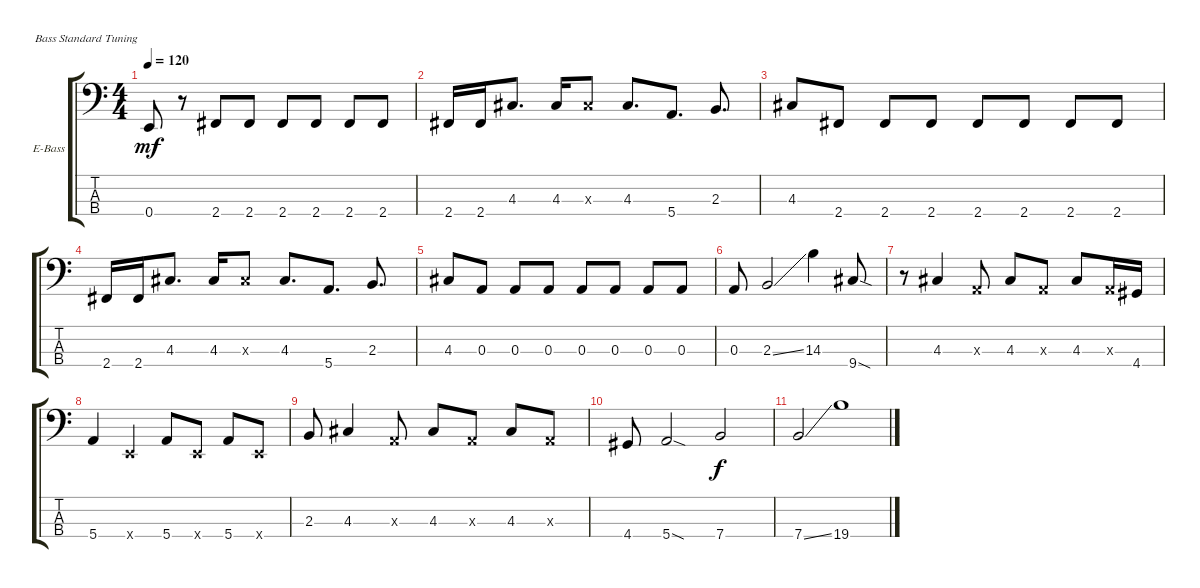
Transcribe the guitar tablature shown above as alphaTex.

\defaultSystemsLayout 4
\bracketExtendMode groupsimilarinstruments
\firstSystemTrackNameOrientation horizontal
\otherSystemsTrackNameOrientation horizontal
\track ("Лена" "E-Bass") {instrument electricbassfinger}
\staff {score tabs}
\tuning (G2 D2 A1 E1)
\ts (4 4)
\tempo 120
\clef f4
\ks c
0.4.8{dy mf} r.8 2.4.8 2.4.8 2.4.8 2.4.8 2.4.8 2.4.8 |
2.4.16 2.4.16 4.3.8{d} 4.3.16 4.3{x}.8 4.3.8{d} 5.4.8{d} 2.3.8{d} |
4.3.8 2.4.8 2.4.8 2.4.8 2.4.8 2.4.8 2.4.8 2.4.8 |
2.4.16 2.4.16 4.3.8{d} 4.3.16 4.3{x}.8 4.3.8{d} 5.4.8{d} 2.3.8{d} |
4.3.8 0.3.8 0.3.8 0.3.8 0.3.8 0.3.8 0.3.8 0.3.8 |
0.3.8 2.3{ss}.2 14.3.4 9.4{sod}.8 |
r.8 4.3.4 0.3{x}.8 4.3.8 0.3{x}.8 4.3.8 0.3{x}.16 4.4.16 |
5.4.4 0.4{x}.4 5.4.8 0.4{x}.8 5.4.8 0.4{x}.8 |
2.3.8 4.3.4 0.3{x}.8 4.3.8 0.3{x}.8 4.3.8 0.3{x}.8 |
4.4.8 5.4{sod}.2 7.4.2{dy f} |
7.4{ss}.2 19.4.1
